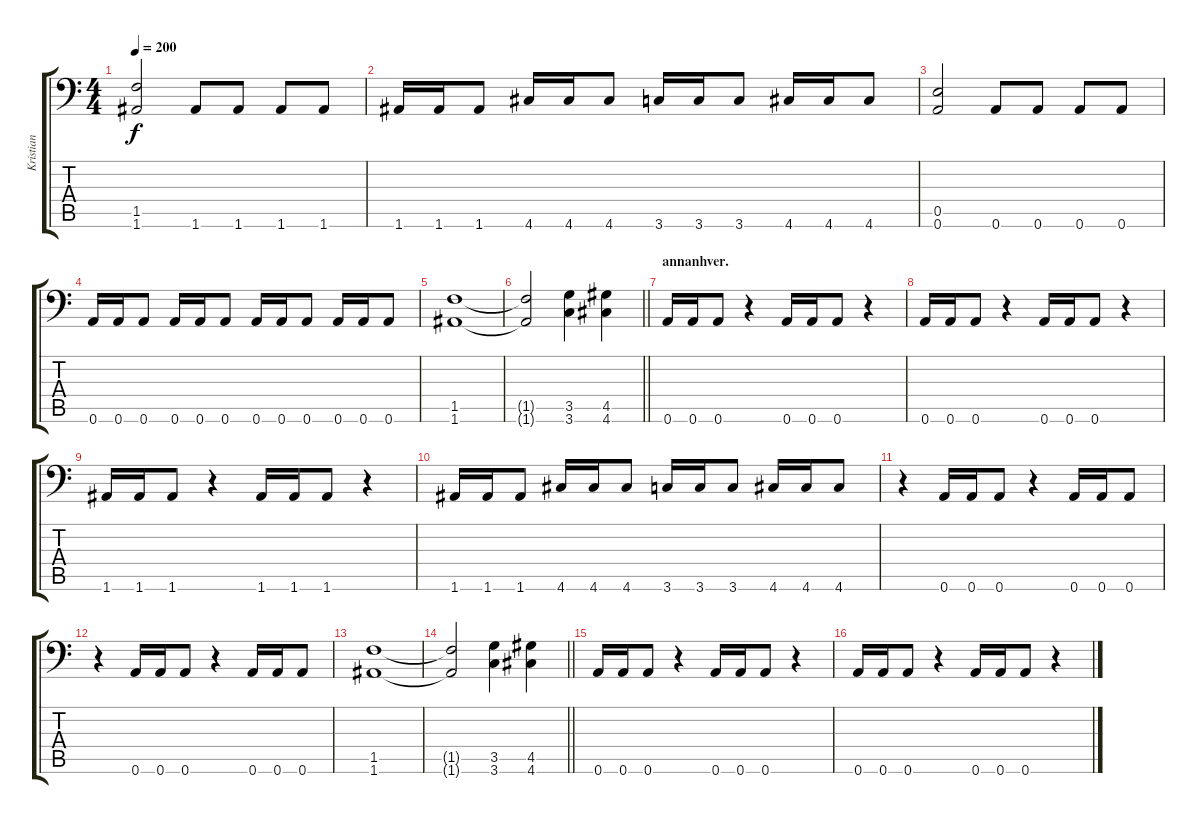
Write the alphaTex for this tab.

\track ("Kristian" "Kristian") {instrument distortionguitar}
\staff {score tabs}
\tuning (B3 Gb3 D3 A2 E2 A1) {hide}
\ts (4 4)
\tempo 200
\clef f4
\ks c
(1.5 1.6).2{dy f} 1.6.8 1.6.8 1.6.8 1.6.8 |
1.6.16 1.6.16 1.6.8 4.6.16 4.6.16 4.6.8 3.6.16 3.6.16 3.6.8 4.6.16 4.6.16 4.6.8 |
(0.5 0.6).2 0.6.8 0.6.8 0.6.8 0.6.8 |
0.6.16 0.6.16 0.6.8 0.6.16 0.6.16 0.6.8 0.6.16 0.6.16 0.6.8 0.6.16 0.6.16 0.6.8 |
(1.5 1.6).1 |
\barLineRight lightlight
(1.5{t} 1.6{t}).2 (3.5 3.6).4 (4.5 4.6).4 |
\section ("" "annanhver.")
0.6.16 0.6.16 0.6.8 r.4 0.6.16 0.6.16 0.6.8 r.4 |
0.6.16 0.6.16 0.6.8 r.4 0.6.16 0.6.16 0.6.8 r.4 |
1.6.16 1.6.16 1.6.8 r.4 1.6.16 1.6.16 1.6.8 r.4 |
1.6.16 1.6.16 1.6.8 4.6.16 4.6.16 4.6.8 3.6.16 3.6.16 3.6.8 4.6.16 4.6.16 4.6.8 |
r.4 0.6.16 0.6.16 0.6.8 r.4 0.6.16 0.6.16 0.6.8 |
r.4 0.6.16 0.6.16 0.6.8 r.4 0.6.16 0.6.16 0.6.8 |
(1.5 1.6).1 |
\barLineRight lightlight
(1.5{t} 1.6{t}).2 (3.5 3.6).4 (4.5 4.6).4 |
0.6.16 0.6.16 0.6.8 r.4 0.6.16 0.6.16 0.6.8 r.4 |
0.6.16 0.6.16 0.6.8 r.4 0.6.16 0.6.16 0.6.8 r.4
